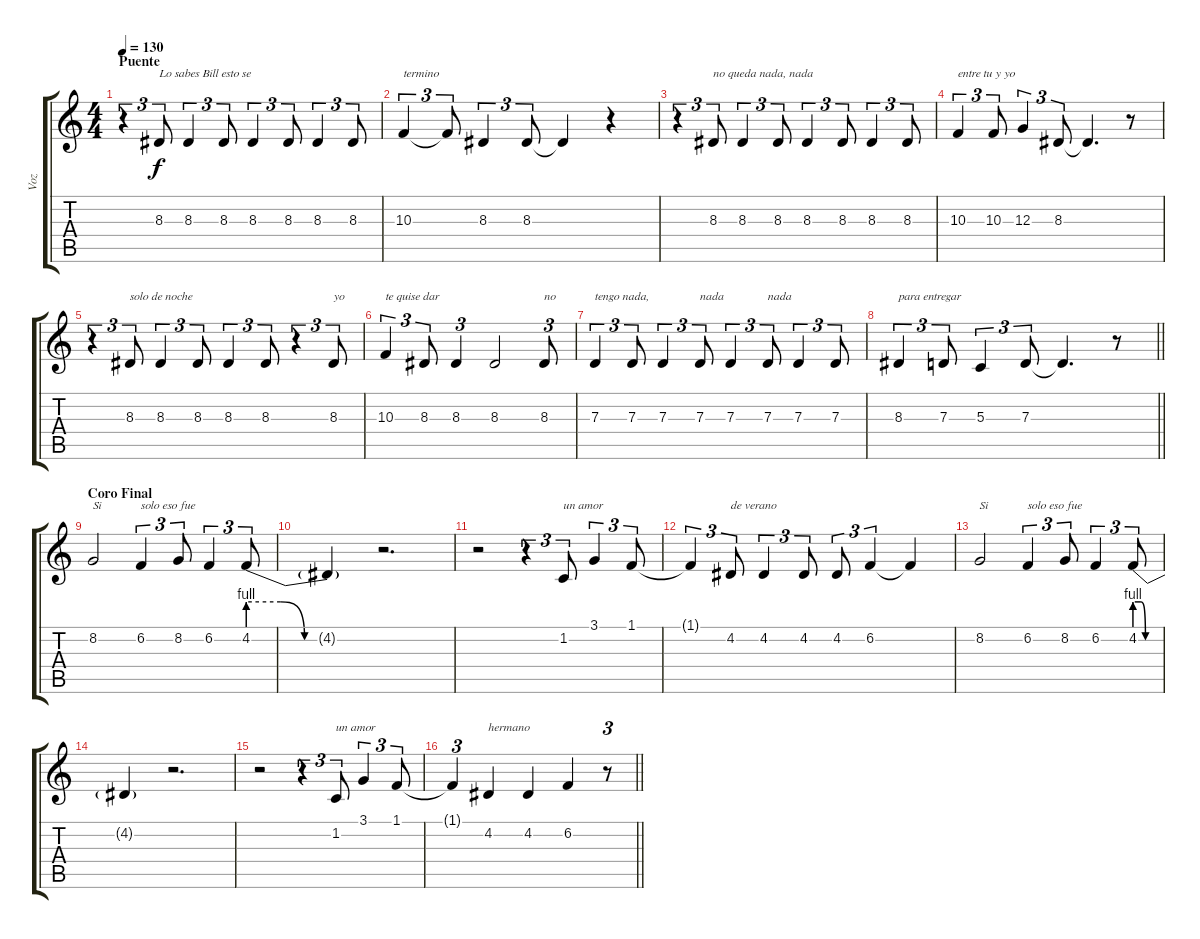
\track ("Voz" "Voz") {instrument cello}
\staff {score tabs}
\tuning (E4 B3 G3 D3 A2 E2) {hide}
\ts (4 4)
\section ("" "Puente")
\tempo 130
\clef g2
\ks c
r.4{tu (3 2) dy f} 8.3.8{tu (3 2) txt "Lo sabes Bill esto se "} 8.3.4{tu (3 2)} 8.3.8{tu (3 2)} 8.3.4{tu (3 2)} 8.3.8{tu (3 2)} 8.3.4{tu (3 2)} 8.3.8{tu (3 2)} |
10.3.4{tu (3 2) txt "termino"} 10.3{t}.8{tu (3 2)} 8.3.4{tu (3 2)} 8.3.8{tu (3 2)} 8.3{t}.4 r.4 |
r.4{tu (3 2)} 8.3.8{tu (3 2) txt "no queda nada, nada"} 8.3.4{tu (3 2)} 8.3.8{tu (3 2)} 8.3.4{tu (3 2)} 8.3.8{tu (3 2)} 8.3.4{tu (3 2)} 8.3.8{tu (3 2)} |
10.3.4{tu (3 2) txt "entre tu y yo"} 10.3.8{tu (3 2)} 12.3.4{tu (3 2)} 8.3.8{tu (3 2)} 8.3{t}.4{d} r.8 |
r.4{tu (3 2)} 8.3.8{tu (3 2) txt "solo de noche"} 8.3.4{tu (3 2)} 8.3.8{tu (3 2)} 8.3.4{tu (3 2)} 8.3.8{tu (3 2)} r.4{tu (3 2)} 8.3.8{tu (3 2) txt "yo"} |
10.3.4{tu (3 2) txt "te quise dar"} 8.3.8{tu (3 2)} 8.3.4{tu (3 2)} 8.3.2 8.3.8{tu (3 2) txt "no "} |
7.3.4{tu (3 2) txt "tengo nada, "} 7.3.8{tu (3 2)} 7.3.4{tu (3 2)} 7.3.8{tu (3 2) txt "nada"} 7.3.4{tu (3 2)} 7.3.8{tu (3 2) txt "nada"} 7.3.4{tu (3 2)} 7.3.8{tu (3 2)} |
\barLineRight lightlight
8.3.4{tu (3 2) txt "para entregar"} 7.3.8{tu (3 2)} 5.3.4{tu (3 2)} 7.3.8{tu (3 2)} 7.3{t}.4{d} r.8 |
\section ("" "Coro Final")
8.2.2{txt "Si"} 6.2.4{tu (3 2) txt "solo eso fue"} 8.2.8{tu (3 2)} 6.2.4{tu (3 2)} 4.2{be (custom 0 4 15 4 26 0 30 0 60 0)}.8{tu (3 2)} |
4.2{t}.4 r.2{d} |
r.2 r.4{tu (3 2)} 1.2.8{tu (3 2) txt "un amor"} 3.1.4{tu (3 2)} 1.1.8{tu (3 2)} |
1.1{t}.4{tu (3 2)} 4.2.8{tu (3 2) txt "de verano"} 4.2.4{tu (3 2)} 4.2.8{tu (3 2)} 4.2.8{tu (3 2)} 6.2.4{tu (3 2)} 6.2{t}.4 |
8.2.2{txt "Si"} 6.2.4{tu (3 2) txt "solo eso fue"} 8.2.8{tu (3 2)} 6.2.4{tu (3 2)} 4.2{be (custom 0 4 15 4 26 0 30 0 60 0)}.8{tu (3 2)} |
4.2{t}.4 r.2{d} |
r.2 r.4{tu (3 2)} 1.2.8{tu (3 2) txt "un amor"} 3.1.4{tu (3 2)} 1.1.8{tu (3 2)} |
\barLineRight lightlight
1.1{t}.4{tu (3 2)} 4.2.4{txt "hermano"} 4.2.4 6.2.4 r.8{tu (3 2)}
